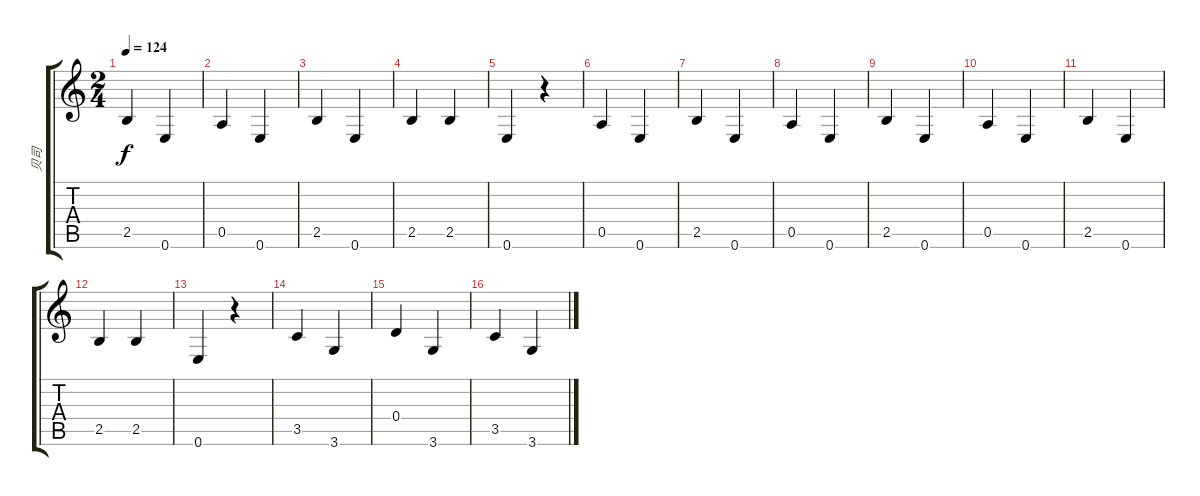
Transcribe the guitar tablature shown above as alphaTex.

\track ("贝司" "贝司") {instrument electricbasspick}
\staff {score tabs}
\tuning (E4 B3 G3 D3 A2 E2) {hide}
\ts (2 4)
\tempo 124
\clef g2
\ks c
2.5.4{dy f} 0.6.4 |
0.5.4 0.6.4 |
2.5.4 0.6.4 |
2.5.4 2.5.4 |
0.6.4 r.4 |
0.5.4 0.6.4 |
2.5.4 0.6.4 |
0.5.4 0.6.4 |
2.5.4 0.6.4 |
0.5.4 0.6.4 |
2.5.4 0.6.4 |
2.5.4 2.5.4 |
0.6.4 r.4 |
3.5.4 3.6.4 |
0.4.4 3.6.4 |
3.5.4 3.6.4
